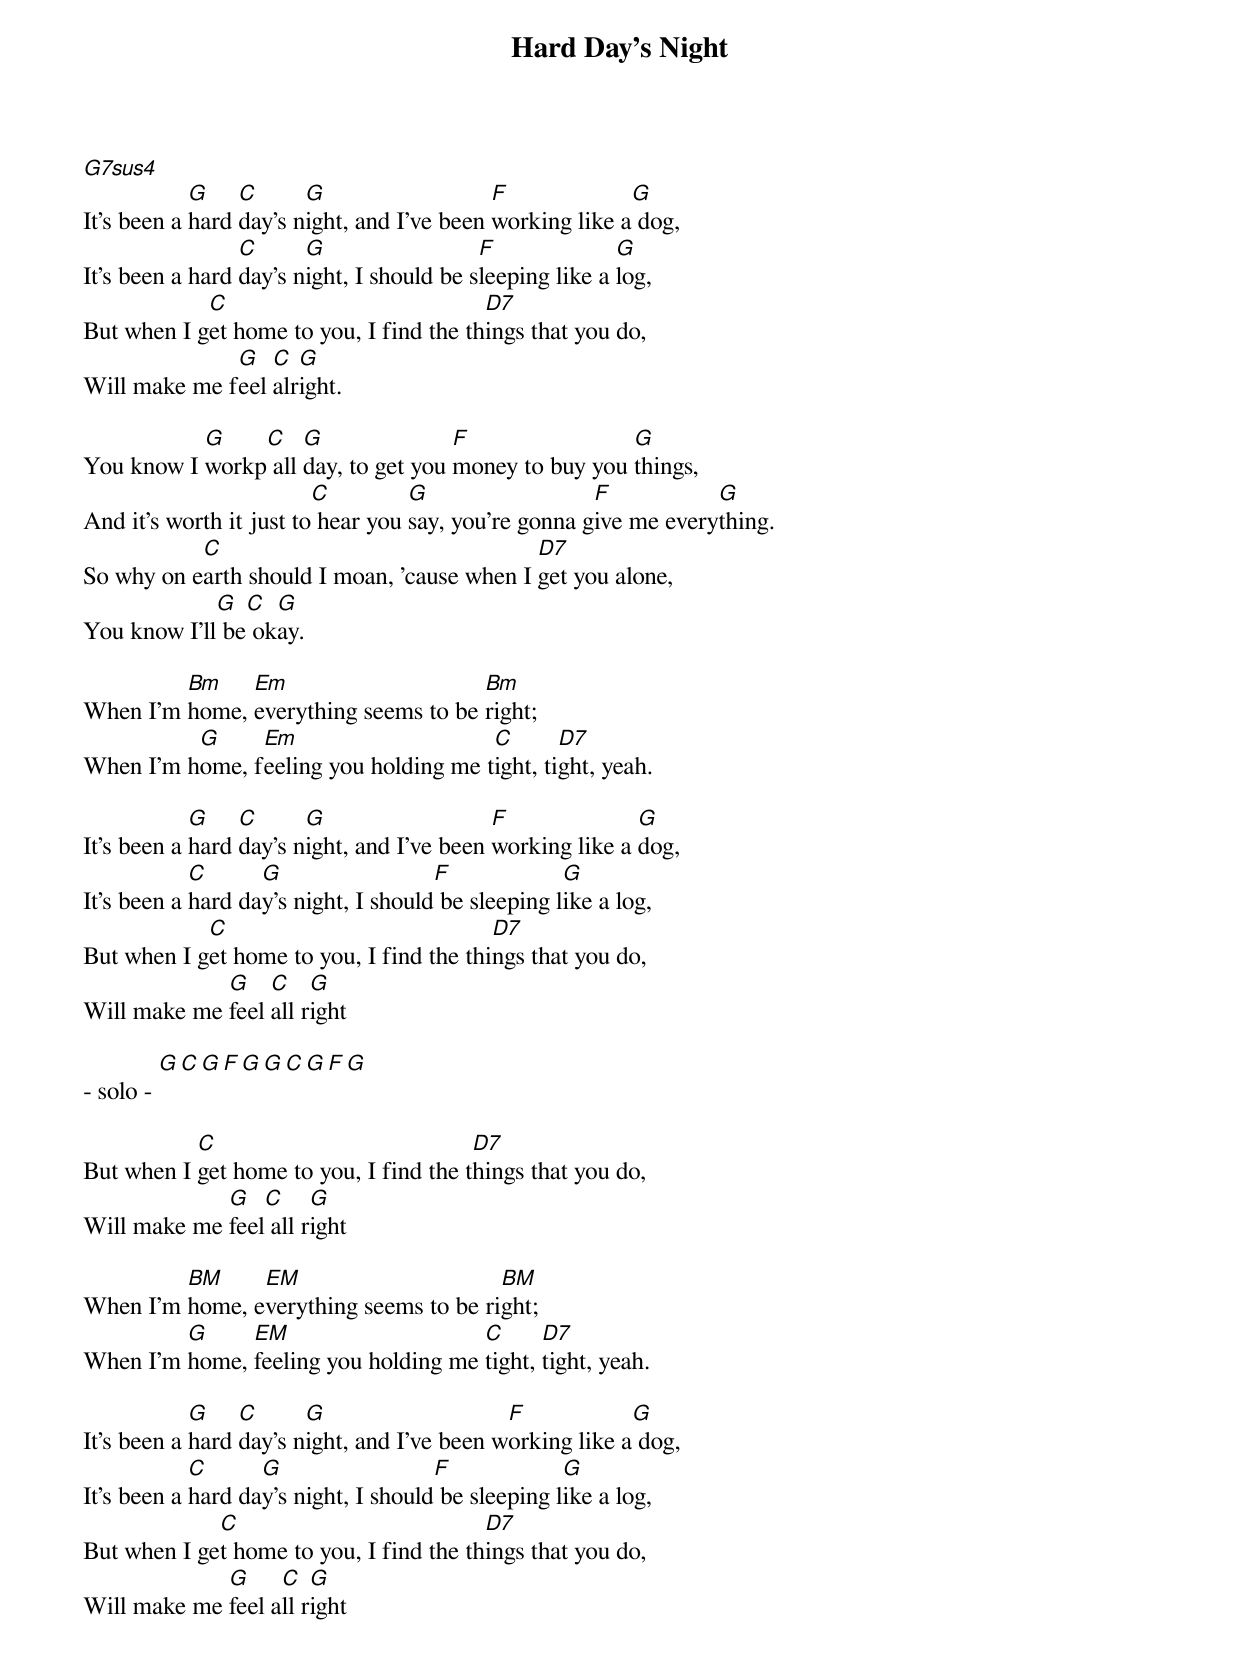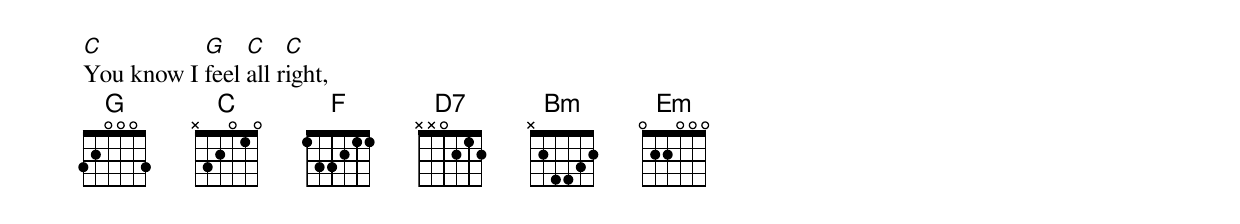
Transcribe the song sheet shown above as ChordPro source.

{TITLE:Hard Day’s Night}
[G7sus4]
It's been a [G]hard [C]day’s n[G]ight, and I've been [F]working like a[G] dog,
It's been a hard [C]day’s n[G]ight, I should be s[F]leeping like a [G]log,
But when I g[C]et home to you, I find the th[D7]ings that you do,
Will make me f[G]eel [C]alr[G]ight.

You know I [G]workp[C] all [G]day, to get you [F]money to buy you [G]things,
And it's worth it just to[C] hear you [G]say, you're gonna g[F]ive me every[G]thing.
So why on e[C]arth should I moan, 'cause when I [D7]get you alone,
You know I’ll[G] be[C] ok[G]ay.

When I'm [Bm]home, [Em]everything seems to be [Bm]right;
When I'm h[G]ome, f[Em]eeling you holding me t[C]ight, ti[D7]ght, yeah.

It's been a [G]hard [C]day’s n[G]ight, and I've been [F]working like a [G]dog,
It's been a [C]hard da[G]y’s night, I should[F] be sleeping l[G]ike a log,
But when I g[C]et home to you, I find the thi[D7]ngs that you do,
Will make me [G]feel [C]all r[G]ight

- solo - [G][C][G][F][G][G][C][G][F][G]

But when I [C]get home to you, I find the t[D7]hings that you do,
Will make me [G]feel[C] all r[G]ight

When I'm [BM]home, e[EM]verything seems to be ri[BM]ght;
When I'm [G]home, [EM]feeling you holding me [C]tight, [D7]tight, yeah.

It's been a [G]hard [C]day’s n[G]ight, and I've been w[F]orking like a[G] dog,
It's been a [C]hard da[G]y’s night, I should[F] be sleeping l[G]ike a log,
But when I ge[C]t home to you, I find the th[D7]ings that you do,
Will make me [G]feel a[C]ll r[G]ight
[C]You know I [G]feel [C]all r[C]ight,
